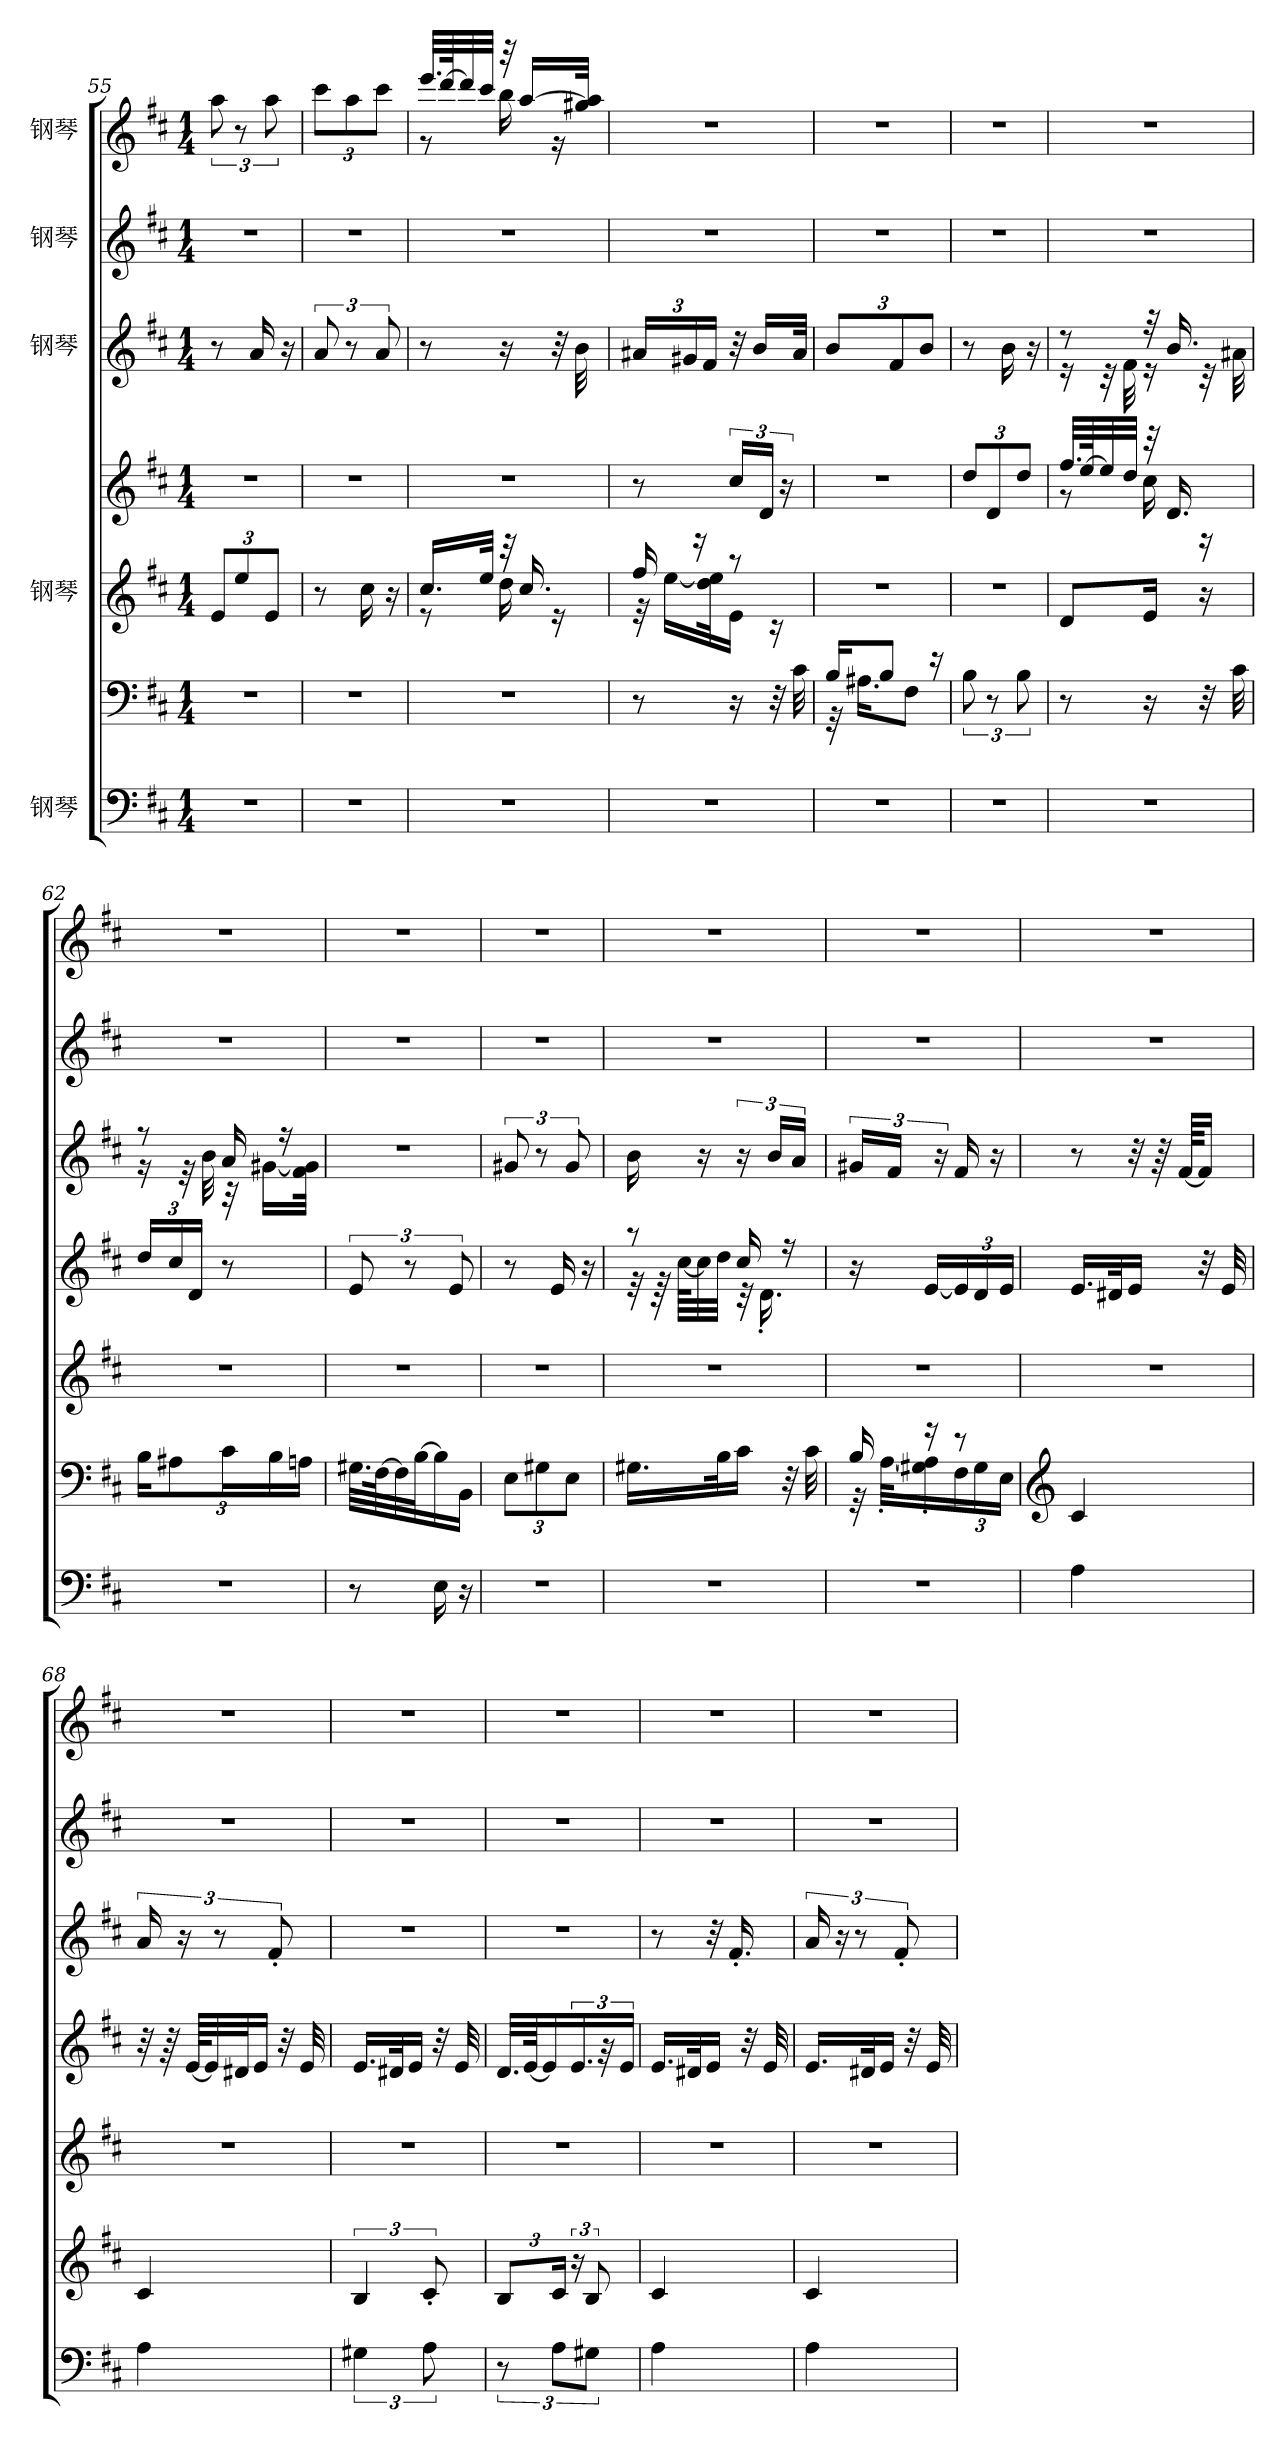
**kern	**kern	**kern	**kern	**kern	**kern	**kern
*part5	*part5	*part4	*part4	*part3	*part2	*part1
*staff7	*staff6	*staff5	*staff4	*staff3	*staff2	*staff1
*I"钢琴	*	*I"钢琴	*	*I"钢琴	*I"钢琴	*I"钢琴
!!LO:PB:g=z
*clefF4	*clefF4	*clefG2	*clefG2	*clefG2	*clefG2	*clefG2
*k[f#c#]	*k[f#c#]	*k[f#c#]	*k[f#c#]	*k[f#c#]	*k[f#c#]	*k[f#c#]
*M1/4	*M1/4	*M1/4	*M1/4	*M1/4	*M1/4	*M1/4
*	*	*Xbrackettup	*	*	*	*
=55	=55	=55	=55	=55	=55	=55
4r	4r	12e/L	4r	8r	4r	12aa\
.	.	12ee/	.	.	.	12r
.	.	.	.	16a/	.	.
.	.	12e/J	.	.	.	12aa\
.	.	.	.	16r	.	.
=56	=56	=56	=56	=56	=56	=56
*	*	*	*	*	*	*Xbrackettup
4r	4r	8r	4r	12a/	4r	12ccc#\L
.	.	.	.	12r	.	12aa\
.	.	16cc#\	.	.	.	.
.	.	.	.	12a/	.	12ccc#\J
.	.	16r	.	.	.	.
=57	=57	=57	=57	=57	=57	=57
*	*	*^	*	*	*	*^
4r	4r	16.cc#/LL	8r	4r	8r	4r	32.eee/LLL	8r
.	.	.	.	.	.	.	[64ddd/K	.
.	.	.	.	.	.	.	32ddd/]	.
.	.	32ee/JJk	.	.	.	.	32ccc#/JJJ	.
.	.	32r	16dd\	.	16r	.	32r	16bb\
.	.	16.cc#/	.	.	.	.	[16aa/LL	.
.	.	.	16r	.	32r	.	.	16r
.	.	.	.	.	32b\	.	32gg#X/ 32aa/]JJk	.
*	*	*	*	*	*	*	*v	*v
=58	=58	=58	=58	=58	=58	=58	=58
*	*	*	*	*	*Xbrackettup	*	*
4r	8r	16ff#/	32r	8r	24a#X/LL	4r	4r
.	.	.	[16ee\LL	.	.	.	.
.	.	.	.	.	24g#X/	.	.
.	.	16r	.	.	.	.	.
.	.	.	.	.	24f#/JJ	.	.
.	.	.	32dd\ 32ee\]K	.	.	.	.
.	16r	8r	16e\JJ	24cc#/LL	32r	.	.
.	.	.	.	.	16b/LL	.	.
.	.	.	.	24d/JJ	.	.	.
.	32r	.	16r	.	.	.	.
.	.	.	.	24r	.	.	.
.	32c#\	.	.	.	32a#/JJk	.	.
*	*	*v	*v	*	*	*	*
=59	=59	=59	=59	=59	=59	=59
*	*^	*	*	*	*	*
4r	16B/KL	32r	4r	4r	12b/L	4r	4r
.	.	16.A#X\KL	.	.	.	.	.
.	8B/J	.	.	.	.	.	.
.	.	.	.	.	12f#/	.	.
.	.	8F#\J	.	.	.	.	.
.	.	.	.	.	12b/J	.	.
.	16r	.	.	.	.	.	.
*	*v	*v	*	*	*	*	*
!!LO:PB:g=z
=60	=60	=60	=60	=60	=60	=60
*	*	*	*Xbrackettup	*	*	*
4r	12B\	4r	12dd/L	8r	4r	4r
.	12r	.	12d/	.	.	.
.	.	.	.	16b\	.	.
.	12B\	.	12dd/J	.	.	.
.	.	.	.	16r	.	.
=61	=61	=61	=61	=61	=61	=61
*	*	*	*^	*^	*	*
4r	8r	8d/L	32.ff#/LLL	8r	8r	16r	4r	4r
.	.	.	[64ee/K	.	.	.	.	.
.	.	.	32ee/]	.	.	32r	.	.
.	.	.	32dd/JJJ	.	.	32f#\	.	.
.	16r	16e/Jk	32r	16cc#\	32r	16r	.	.
.	.	.	16.d/	.	16.b/	.	.	.
.	32r	16r	.	16r	.	32r	.	.
.	32c#\	.	.	.	.	32a#X\	.	.
*	*	*	*v	*v	*	*	*	*
=62	=62	=62	=62	=62	=62	=62	=62
*	*Xbrackettup	*	*	*	*	*	*
4r	24B\KL	4r	24dd/LL	8r	16r	4r	4r
.	12A#X\	.	24cc#/	.	.	.	.
.	.	.	.	.	32r	.	.
.	.	.	24d/JJ	.	.	.	.
.	.	.	.	.	32b\	.	.
.	24c#\L	.	8r	16a/	32r	.	.
.	.	.	.	.	[16g#X\LL	.	.
.	24B\	.	.	.	.	.	.
.	.	.	.	16r	.	.	.
.	24An\JJ	.	.	.	.	.	.
.	.	.	.	.	32f#\ 32g#\]JJk	.	.
*	*	*	*	*v	*v	*	*
=63	=63	=63	=63	=63	=63	=63
*	*	*	*brackettup	*	*	*
8r	32.G#X\LLL	4r	12e/	4r	4r	4r
.	[64F#\K	.	.	.	.	.
.	32F#\]	.	.	.	.	.
.	.	.	12r	.	.	.
.	[32B\J	.	.	.	.	.
16E\	16B\]	.	.	.	.	.
.	.	.	12e/	.	.	.
16r	16BB\JJ	.	.	.	.	.
=64	=64	=64	=64	=64	=64	=64
*	*	*	*	*brackettup	*	*
4r	12E\L	4r	8r	12g#X/	4r	4r
.	12G#X\	.	.	12r	.	.
.	.	.	16e/	.	.	.
.	12E\J	.	.	12g#/	.	.
.	.	.	16r	.	.	.
!!LO:PB:g=z
=65	=65	=65	=65	=65	=65	=65
*	*	*	*^	*	*	*
4r	16.G#X\LL	4r	8r	32r	16b\	4r	4r
.	.	.	.	64r	.	.	.
.	.	.	.	[64cc#\KLLL	.	.	.
.	.	.	.	32cc#\]	16r	.	.
.	32B\K	.	.	32dd\JJJ	.	.	.
.	16c#\JJ	.	16cc#/	32r	24r	.	.
.	.	.	.	16.d'\	.	.	.
.	.	.	.	.	24b/LL	.	.
.	32r	.	16r	.	.	.	.
.	.	.	.	.	24a/JJ	.	.
.	32c#\	.	.	.	.	.	.
*	*	*	*v	*v	*	*	*
=66	=66	=66	=66	=66	=66	=66
*	*^	*	*	*	*	*
4r	16B/	32r	4r	16r	24g#X/LL	4r	4r
.	.	[32A'\KLL	.	.	.	.	.
.	.	.	.	.	24f#/JJ	.	.
.	16r	16G#X\' 16A\]'	.	[16e/LL	.	.	.
.	.	.	.	.	24r	.	.
*	*	*	*	*Xbrackettup	*	*	*
.	8r	24F#\	.	24e/]	16f#/	.	.
.	.	24G#\	.	24d/	.	.	.
.	.	.	.	.	16r	.	.
.	.	24E\JJ	.	24e/JJ	.	.	.
*	*v	*v	*	*	*	*	*
=67	=67	=67	=67	=67	=67	=67
*	*clefG2	*	*	*	*	*
4A\	4c#/	4r	16.e/LL	8r	4r	4r
.	.	.	32d#X/K	.	.	.
.	.	.	16e/JJ	32r	.	.
.	.	.	.	64r	.	.
.	.	.	.	[64f#/KKLL	.	.
.	.	.	32r	16f#/JJ]	.	.
.	.	.	32e/	.	.	.
=68	=68	=68	=68	=68	=68	=68
4A\	4c#/	4r	32r	24a/	4r	4r
.	.	.	64r	.	.	.
.	.	.	.	24r	.	.
.	.	.	[64e/KLLL	.	.	.
.	.	.	32e/]	.	.	.
.	.	.	.	12r	.	.
.	.	.	32d#X/J	.	.	.
.	.	.	16e/JJ	.	.	.
.	.	.	.	12f#'/	.	.
.	.	.	32r	.	.	.
.	.	.	32e/	.	.	.
!!LO:PB:g=z
=69	=69	=69	=69	=69	=69	=69
*	*brackettup	*	*	*	*	*
6G#X\	6B/	4r	16.e/LL	4r	4r	4r
.	.	.	32d#X/K	.	.	.
.	.	.	16e/JJ	.	.	.
12A\	12c#'/	.	.	.	.	.
.	.	.	32r	.	.	.
.	.	.	32e/	.	.	.
=70	=70	=70	=70	=70	=70	=70
12r	12B/L	4r	32.d/LLL	4r	4r	4r
.	.	.	[64e/JK	.	.	.
.	.	.	16e/]	.	.	.
12A\L	24c#/Jk	.	.	.	.	.
*	*	*	*brackettup	*	*	*
.	24r	.	24.e/JJ	.	.	.
12G#X\J	12B/	.	.	.	.	.
.	.	.	48r	.	.	.
.	.	.	24e/	.	.	.
=71	=71	=71	=71	=71	=71	=71
4A\	4c#/	4r	16.e/LL	8r	4r	4r
.	.	.	32d#X/K	.	.	.
.	.	.	16e/JJ	32r	.	.
.	.	.	.	16.f#'/	.	.
.	.	.	32r	.	.	.
.	.	.	32e/	.	.	.
=72	=72	=72	=72	=72	=72	=72
4A\	4c#/	4r	16.e/LL	24a/	4r	4r
.	.	.	.	24r	.	.
.	.	.	.	12r	.	.
.	.	.	32d#X/K	.	.	.
.	.	.	16e/JJ	.	.	.
.	.	.	.	12f#'/	.	.
.	.	.	32r	.	.	.
.	.	.	32e/	.	.	.
=	=	=	=	=	=	=
*-	*-	*-	*-	*-	*-	*-
